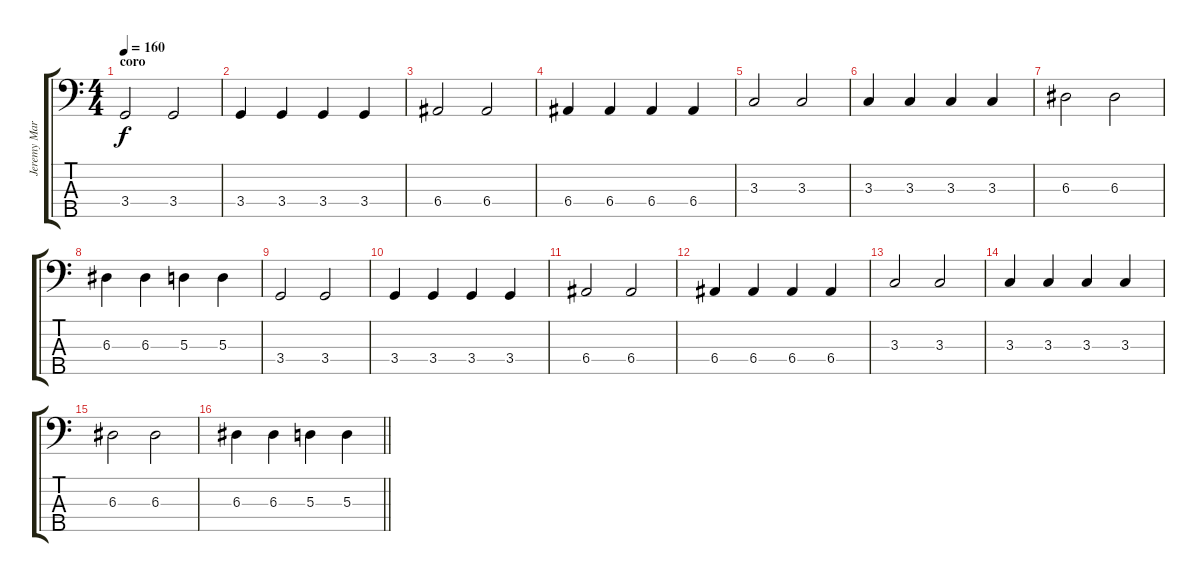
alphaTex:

\track ("Jeremy Marshall" "Jeremy Mar") {instrument electricbassfinger}
\staff {score tabs}
\tuning (G2 D2 A1 E1 B0) {hide}
\ts (4 4)
\section ("" "coro")
\tempo 160
\clef f4
\ks c
3.4.2{dy f volume 16} 3.4.2 |
3.4.4 3.4.4 3.4.4 3.4.4 |
6.4.2 6.4.2 |
6.4.4 6.4.4 6.4.4 6.4.4 |
3.3.2 3.3.2 |
3.3.4 3.3.4 3.3.4 3.3.4 |
6.3.2 6.3.2 |
6.3.4 6.3.4 5.3.4 5.3.4 |
3.4.2 3.4.2 |
3.4.4 3.4.4 3.4.4 3.4.4 |
6.4.2 6.4.2 |
6.4.4 6.4.4 6.4.4 6.4.4 |
3.3.2 3.3.2 |
3.3.4 3.3.4 3.3.4 3.3.4 |
6.3.2 6.3.2 |
\barLineRight lightlight
6.3.4 6.3.4 5.3.4 5.3.4
